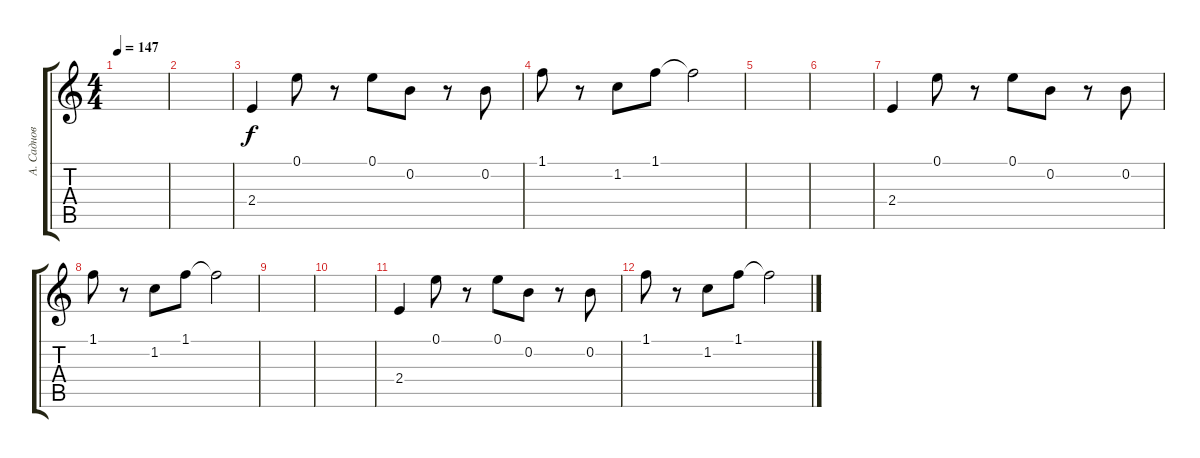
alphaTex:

\track ("А. Саднов" "А. Саднов") {instrument overdrivenguitar}
\staff {score tabs}
\tuning (E4 B3 G3 D3 A2 E2) {hide}
\ts (4 4)
\tempo 147
\clef g2
\ks c
|
|
2.4.4 0.1.8 r.8 0.1.8 0.2.8 r.8 0.2.8 |
1.1.8 r.8 1.2.8 1.1.8 1.1{t}.2 |
|
|
2.4.4 0.1.8 r.8 0.1.8 0.2.8 r.8 0.2.8 |
1.1.8 r.8 1.2.8 1.1.8 1.1{t}.2 |
|
|
2.4.4 0.1.8 r.8 0.1.8 0.2.8 r.8 0.2.8 |
1.1.8 r.8 1.2.8 1.1.8 1.1{t}.2
